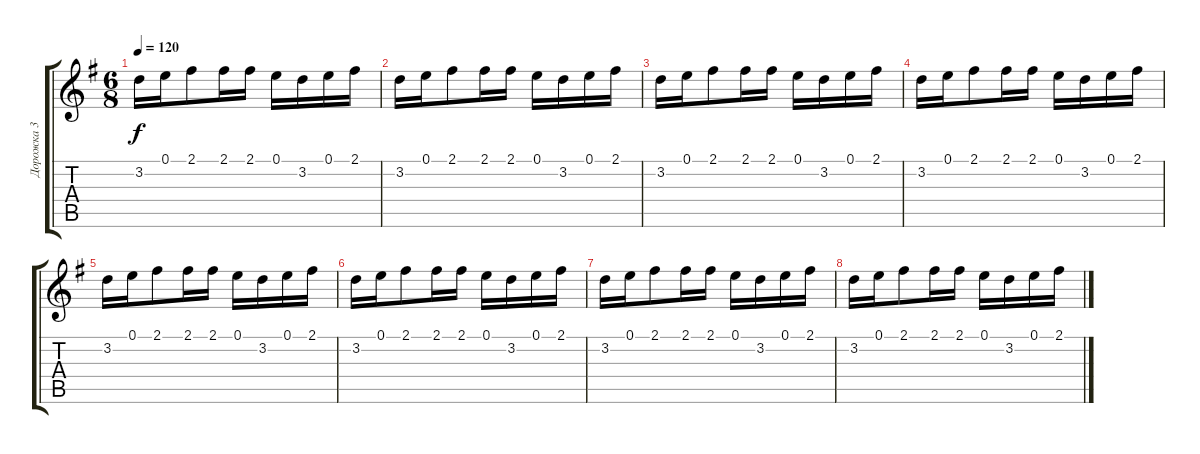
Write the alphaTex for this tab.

\track ("Дорожка 3" "Дорожка 3") {instrument acousticguitarsteel}
\staff {score tabs}
\tuning (E4 B3 G3 D3 A2 E2) {hide}
\ts (6 8)
\tempo 120
\clef g2
\ks eminor
3.2.16{dy f} 0.1.16 2.1.8 2.1.16 2.1.16 0.1.16 3.2.16 0.1.16 2.1.16 |
3.2.16 0.1.16 2.1.8 2.1.16 2.1.16 0.1.16 3.2.16 0.1.16 2.1.16 |
3.2.16 0.1.16 2.1.8 2.1.16 2.1.16 0.1.16 3.2.16 0.1.16 2.1.16 |
3.2.16 0.1.16 2.1.8 2.1.16 2.1.16 0.1.16 3.2.16 0.1.16 2.1.16 |
3.2.16 0.1.16 2.1.8 2.1.16 2.1.16 0.1.16 3.2.16 0.1.16 2.1.16 |
3.2.16 0.1.16 2.1.8 2.1.16 2.1.16 0.1.16 3.2.16 0.1.16 2.1.16 |
3.2.16 0.1.16 2.1.8 2.1.16 2.1.16 0.1.16 3.2.16 0.1.16 2.1.16 |
3.2.16 0.1.16 2.1.8 2.1.16 2.1.16 0.1.16 3.2.16 0.1.16 2.1.16
